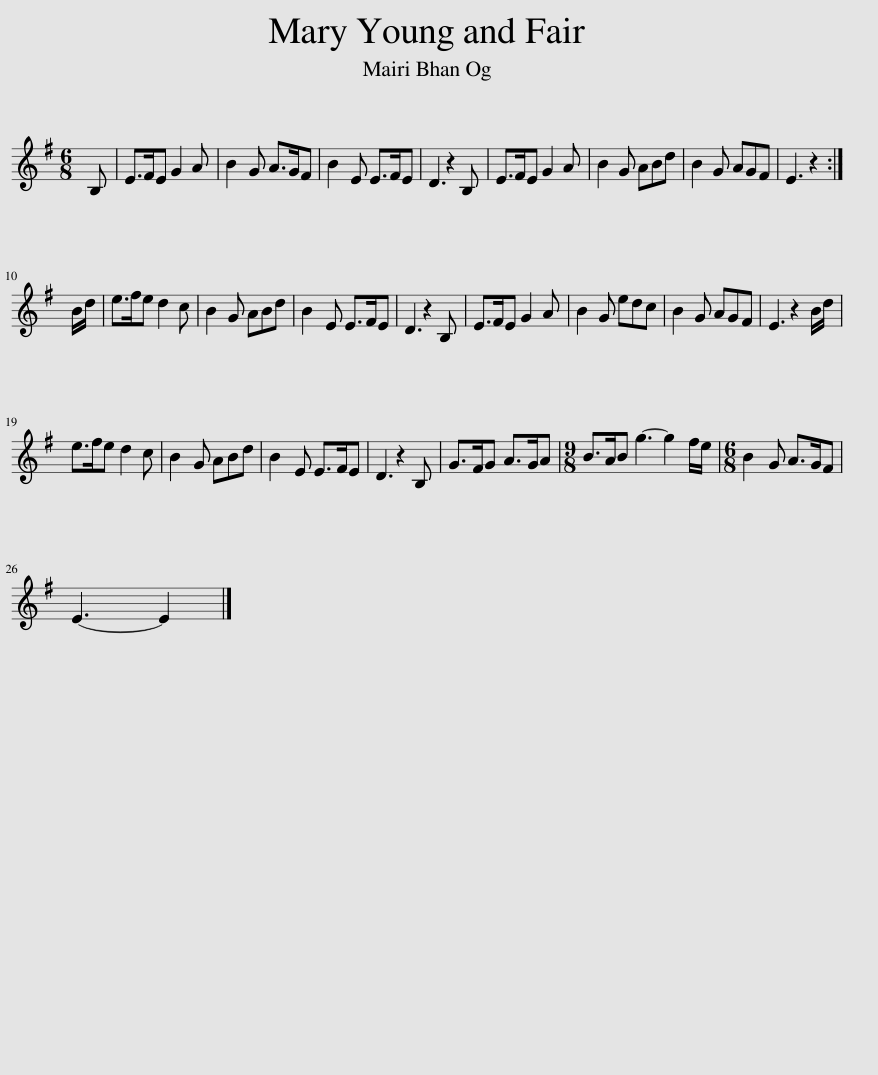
X:1
L:1/8
M:6/8
I:linebreak $
K:Emin
V:1 treble
V:1
 B, | E>FE G2 A | B2 G A>GF | B2 E E>FE | D3 z2 B, | %5
 E>FE G2 A | B2 G ABd | B2 G AGF | E3 z2 :|$ B/d/ | %10
 e>fe d2 c | B2 G ABd | B2 E E>FE | D3 z2 B, | E>FE G2 A | %15
 B2 G edc | B2 G AGF | E3 z2 B/d/ |$ e>fe d2 c | B2 G ABd | %20
 B2 E E>FE | D3 z2 B, | G>FG A>GA |[M:9/8] B>AB g3- g2 f/e/ |[M:6/8] B2 G A>GF |$ %25
 E3- E2 |] %26
